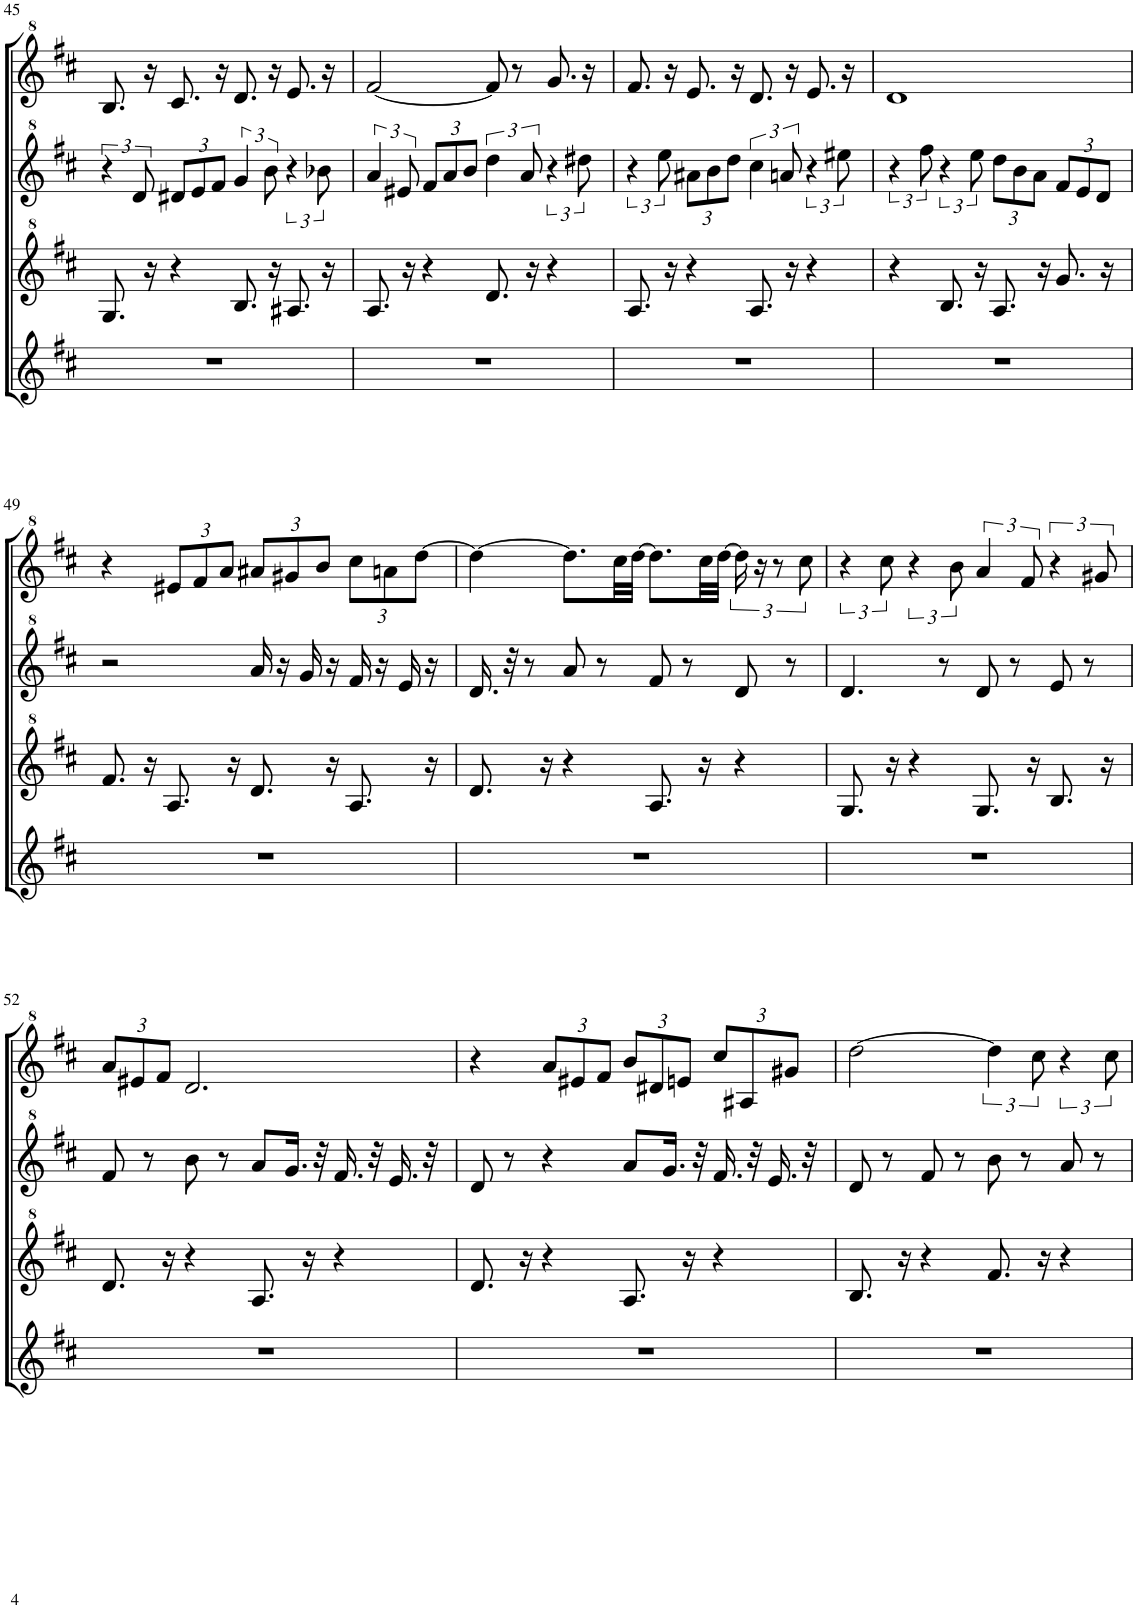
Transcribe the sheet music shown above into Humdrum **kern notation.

**kern	**kern	**kern	**kern
*part4	*part3	*part2	*part1
*staff4	*staff3	*staff2	*staff1
*I"Tenor Recorder	*I"Tenor Recorder	*I"Tenor Recorder	*I"Street Organ
!!LO:PB:g=z
*clefG2	*clefG^2	*clefG^2	*clefG^2
*k[f#c#]	*k[f#c#]	*k[f#c#]	*k[f#c#]
*M4/4	*M4/4	*M4/4	*M4/4
*met(c)	*met(c)	*met(c)	*met(c)
=45	=45	=45	=45
1r	8.g/	6r	8.b/
.	.	12dd/	.
.	16r	.	16r
*	*	*Xbrackettup	*
.	4r	12dd#X/L	8.cc#/
.	.	12ee/	.
.	.	12ff#/J	.
.	.	.	16r
*	*	*brackettup	*
.	8.b/	6gg/	8.dd/
.	.	12bb\	.
.	16r	.	16r
.	8.a#X/	6r	8.ee/
.	.	12bb-X\	.
.	16r	.	16r
=46	=46	=46	=46
1r	8.a/	6aa/	[2ff#/
.	.	12ee#X/	.
.	16r	.	.
*	*	*Xbrackettup	*
.	4r	12ff#/L	.
.	.	12aa/	.
.	.	12bb/J	.
*	*	*brackettup	*
.	8.dd/	6ddd\	8ff#/]
.	.	.	8r
.	.	12aa/	.
.	16r	.	.
.	4r	6r	8.gg/
.	.	12ddd#X\	.
.	.	.	16r
=47	=47	=47	=47
1r	8.a/	6r	8.ff#/
.	.	12eee\	.
.	16r	.	16r
*	*	*Xbrackettup	*
.	4r	12aa#X\L	8.ee/
.	.	12bb\	.
.	.	12ddd\J	.
.	.	.	16r
*	*	*brackettup	*
.	8.a/	6ccc#\	8.dd/
.	.	12aan/	.
.	16r	.	16r
.	4r	6r	8.ee/
.	.	12eee#X\	.
.	.	.	16r
=48	=48	=48	=48
1r	4r	6r	1dd
.	.	12fff#\	.
.	8.b/	6r	.
.	.	12eee\	.
.	16r	.	.
*	*	*Xbrackettup	*
.	8.a/	12ddd\L	.
.	.	12bb\	.
.	.	12aa\J	.
.	16r	.	.
.	8.gg/	12ff#/L	.
.	.	12ee/	.
.	.	12dd/J	.
.	16r	.	.
!!LO:LB:g=z
=49	=49	=49	=49
1r	8.ff#/	2r	4r
.	16r	.	.
*	*	*	*Xbrackettup
.	8.a/	.	12ee#X/L
.	.	.	12ff#/
.	.	.	12aa/J
.	16r	.	.
.	8.dd/	16aa/	12aa#X/L
.	.	16r	.
.	.	.	12gg#X/
.	.	16gg/	.
.	.	.	12bb/J
.	16r	16r	.
.	8.a/	16ff#/	12ccc#\L
.	.	16r	.
.	.	.	12aan\
.	.	16ee/	.
.	.	.	[12ddd\J
.	16r	16r	.
=50	=50	=50	=50
1r	8.dd/	16.dd/	4ddd\_
.	.	32r	.
.	.	8r	.
.	16r	.	.
.	4r	8aa/	8.ddd\L]
.	.	8r	.
.	.	.	32ccc#\LL
.	.	.	[32ddd\JJJ
.	8.a/	8ff#/	8.ddd\L]
.	.	8r	.
.	16r	.	32ccc#\LL
.	.	.	[32ddd\JJJ
*	*	*	*brackettup
.	4r	8dd/	24ddd\]
.	.	.	24r
.	.	.	12r
.	.	8r	.
.	.	.	12ccc#\
=51	=51	=51	=51
1r	8.g/	4.dd/	6r
.	.	.	12ccc#\
.	16r	.	.
.	4r	.	6r
.	.	8r	.
.	.	.	12bb\
.	8.g/	8dd/	6aa/
.	.	8r	.
.	.	.	12ff#/
.	16r	.	.
.	8.b/	8ee/	6r
.	.	8r	.
.	.	.	12gg#X/
.	16r	.	.
!!LO:LB:g=z
=52	=52	=52	=52
*	*	*	*Xbrackettup
1r	8.dd/	8ff#/	12aa/L
.	.	.	12ee#X/
.	.	8r	.
.	.	.	12ff#/J
.	16r	.	.
.	4r	8bb\	2.dd/
.	.	8r	.
.	8.a/	8aa/L	.
.	.	16.gg/Jk	.
.	16r	.	.
.	.	32r	.
.	4r	16.ff#/	.
.	.	32r	.
.	.	16.ee/	.
.	.	32r	.
=53	=53	=53	=53
1r	8.dd/	8dd/	4r
.	.	8r	.
.	16r	.	.
.	4r	4r	12aa/L
.	.	.	12ee#X/
.	.	.	12ff#/J
.	8.a/	8aa/L	12bb/L
.	.	.	12dd#X/
.	.	16.gg/Jk	.
.	.	.	12een/J
.	16r	.	.
.	.	32r	.
.	4r	16.ff#/	12ccc#/L
.	.	.	12a#X/
.	.	32r	.
.	.	16.ee/	.
.	.	.	12gg#X/J
.	.	32r	.
=54	=54	=54	=54
1r	8.b/	8dd/	[2ddd\
.	.	8r	.
.	16r	.	.
.	4r	8ff#/	.
.	.	8r	.
*	*	*	*brackettup
.	8.ff#/	8bb\	6ddd\]
.	.	8r	.
.	.	.	12ccc#\
.	16r	.	.
.	4r	8aa/	6r
.	.	8r	.
.	.	.	12ccc#\
=	=	=	=
*-	*-	*-	*-
